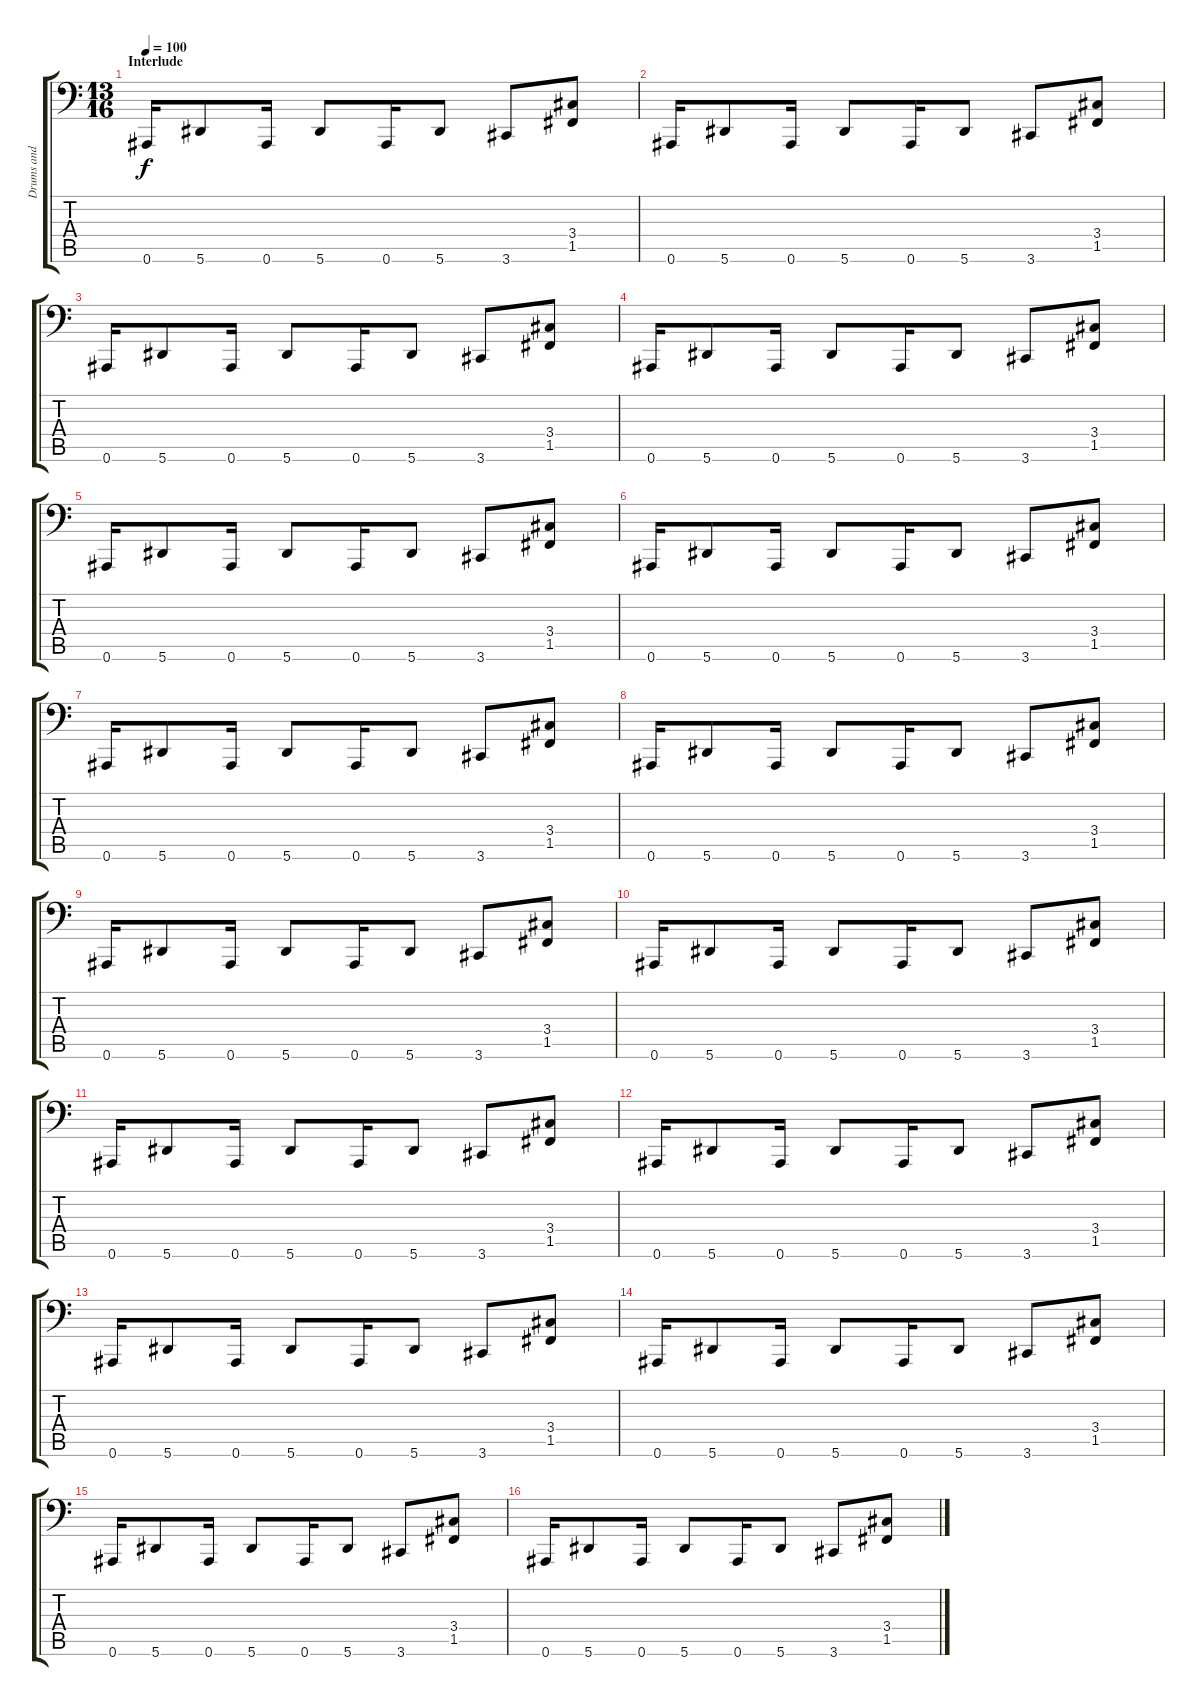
\track ("Drums and FX" "Drums and ") {instrument taikodrum}
\staff {score tabs}
\tuning (C4 G3 Eb3 Bb2 F2 Bb1) {hide}
\ts (13 16)
\section ("" "Interlude")
\tempo 100
\clef f4
\ks c
0.6.16{dy f balance 2} 5.6.8{balance 14} 0.6.16{balance 2} 5.6.8{balance 14} 0.6.16{balance 2} 5.6.8{balance 14} 3.6.8{balance 2} (3.4 1.5).8{balance 14} |
0.6.16{balance 2} 5.6.8{balance 14} 0.6.16{balance 2} 5.6.8{balance 14} 0.6.16{balance 2} 5.6.8{balance 14} 3.6.8{balance 2} (3.4 1.5).8{balance 14} |
0.6.16{balance 2} 5.6.8{balance 14} 0.6.16{balance 2} 5.6.8{balance 14} 0.6.16{balance 2} 5.6.8{balance 14} 3.6.8{balance 2} (3.4 1.5).8{balance 14} |
0.6.16{balance 2} 5.6.8{balance 14} 0.6.16{balance 2} 5.6.8{balance 14} 0.6.16{balance 2} 5.6.8{balance 14} 3.6.8{balance 2} (3.4 1.5).8{balance 14} |
0.6.16{balance 2} 5.6.8{balance 14} 0.6.16{balance 2} 5.6.8{balance 14} 0.6.16{balance 2} 5.6.8{balance 14} 3.6.8{balance 2} (3.4 1.5).8{balance 14} |
0.6.16{balance 2} 5.6.8{balance 14} 0.6.16{balance 2} 5.6.8{balance 14} 0.6.16{balance 2} 5.6.8{balance 14} 3.6.8{balance 2} (3.4 1.5).8{balance 14} |
0.6.16{balance 2} 5.6.8{balance 14} 0.6.16{balance 2} 5.6.8{balance 14} 0.6.16{balance 2} 5.6.8{balance 14} 3.6.8{balance 2} (3.4 1.5).8{balance 14} |
0.6.16{balance 2} 5.6.8{balance 14} 0.6.16{balance 2} 5.6.8{balance 14} 0.6.16{balance 2} 5.6.8{balance 14} 3.6.8{balance 2} (3.4 1.5).8{balance 14} |
0.6.16{balance 2} 5.6.8{balance 14} 0.6.16{balance 2} 5.6.8{balance 14} 0.6.16{balance 2} 5.6.8{balance 14} 3.6.8{balance 2} (3.4 1.5).8{balance 14} |
0.6.16{balance 2} 5.6.8{balance 14} 0.6.16{balance 2} 5.6.8{balance 14} 0.6.16{balance 2} 5.6.8{balance 14} 3.6.8{balance 2} (3.4 1.5).8{balance 14} |
0.6.16{balance 2} 5.6.8{balance 14} 0.6.16{balance 2} 5.6.8{balance 14} 0.6.16{balance 2} 5.6.8{balance 14} 3.6.8{balance 2} (3.4 1.5).8{balance 14} |
0.6.16{balance 2} 5.6.8{balance 14} 0.6.16{balance 2} 5.6.8{balance 14} 0.6.16{balance 2} 5.6.8{balance 14} 3.6.8{balance 2} (3.4 1.5).8{balance 14} |
0.6.16{balance 2} 5.6.8{balance 14} 0.6.16{balance 2} 5.6.8{balance 14} 0.6.16{balance 2} 5.6.8{balance 14} 3.6.8{balance 2} (3.4 1.5).8{balance 14} |
0.6.16{balance 2} 5.6.8{balance 14} 0.6.16{balance 2} 5.6.8{balance 14} 0.6.16{balance 2} 5.6.8{balance 14} 3.6.8{balance 2} (3.4 1.5).8{balance 14} |
0.6.16{balance 2} 5.6.8{balance 14} 0.6.16{balance 2} 5.6.8{balance 14} 0.6.16{balance 2} 5.6.8{balance 14} 3.6.8{balance 2} (3.4 1.5).8{balance 14} |
0.6.16{balance 2} 5.6.8{balance 14} 0.6.16{balance 2} 5.6.8{balance 14} 0.6.16{balance 2} 5.6.8{balance 14} 3.6.8{balance 2} (3.4 1.5).8{balance 14}
